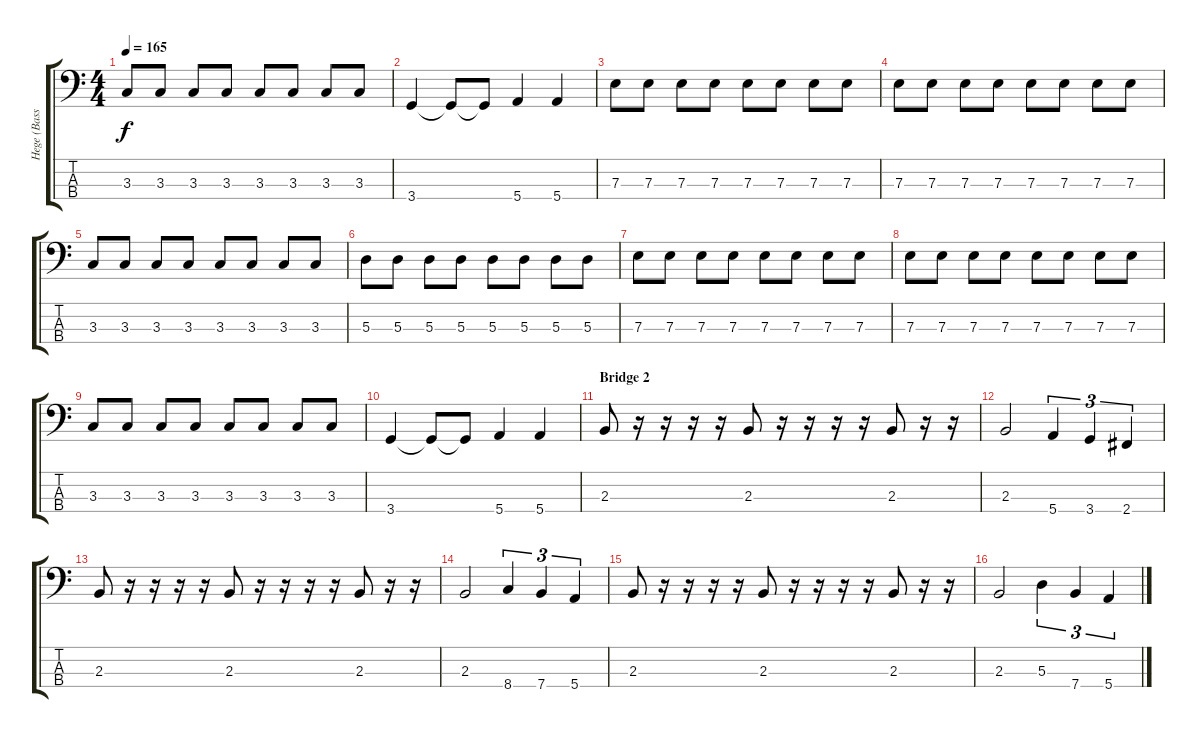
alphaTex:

\track ("Hege (Bass)" "Hege (Bass") {instrument electricbassfinger}
\staff {score tabs}
\tuning (G2 D2 A1 E1) {hide}
\ts (4 4)
\tempo 165
\clef f4
\ks c
3.3.8{dy f} 3.3.8 3.3.8 3.3.8 3.3.8 3.3.8 3.3.8 3.3.8 |
3.4.4 3.4{t}.8 3.4{t}.8 5.4.4 5.4.4 |
7.3.8 7.3.8 7.3.8 7.3.8 7.3.8 7.3.8 7.3.8 7.3.8 |
7.3.8 7.3.8 7.3.8 7.3.8 7.3.8 7.3.8 7.3.8 7.3.8 |
3.3.8 3.3.8 3.3.8 3.3.8 3.3.8 3.3.8 3.3.8 3.3.8 |
5.3.8 5.3.8 5.3.8 5.3.8 5.3.8 5.3.8 5.3.8 5.3.8 |
7.3.8 7.3.8 7.3.8 7.3.8 7.3.8 7.3.8 7.3.8 7.3.8 |
7.3.8 7.3.8 7.3.8 7.3.8 7.3.8 7.3.8 7.3.8 7.3.8 |
3.3.8 3.3.8 3.3.8 3.3.8 3.3.8 3.3.8 3.3.8 3.3.8 |
3.4.4 3.4{t}.8 3.4{t}.8 5.4.4 5.4.4 |
\section ("" "Bridge 2")
2.3.8 r.16 r.16 r.16 r.16 2.3.8 r.16 r.16 r.16 r.16 2.3.8 r.16 r.16 |
2.3.2 5.4.4{tu (3 2)} 3.4.4{tu (3 2)} 2.4.4{tu (3 2)} |
2.3.8 r.16 r.16 r.16 r.16 2.3.8 r.16 r.16 r.16 r.16 2.3.8 r.16 r.16 |
2.3.2 8.4.4{tu (3 2)} 7.4.4{tu (3 2)} 5.4.4{tu (3 2)} |
2.3.8 r.16 r.16 r.16 r.16 2.3.8 r.16 r.16 r.16 r.16 2.3.8 r.16 r.16 |
2.3.2 5.3.4{tu (3 2)} 7.4.4{tu (3 2)} 5.4.4{tu (3 2)}
